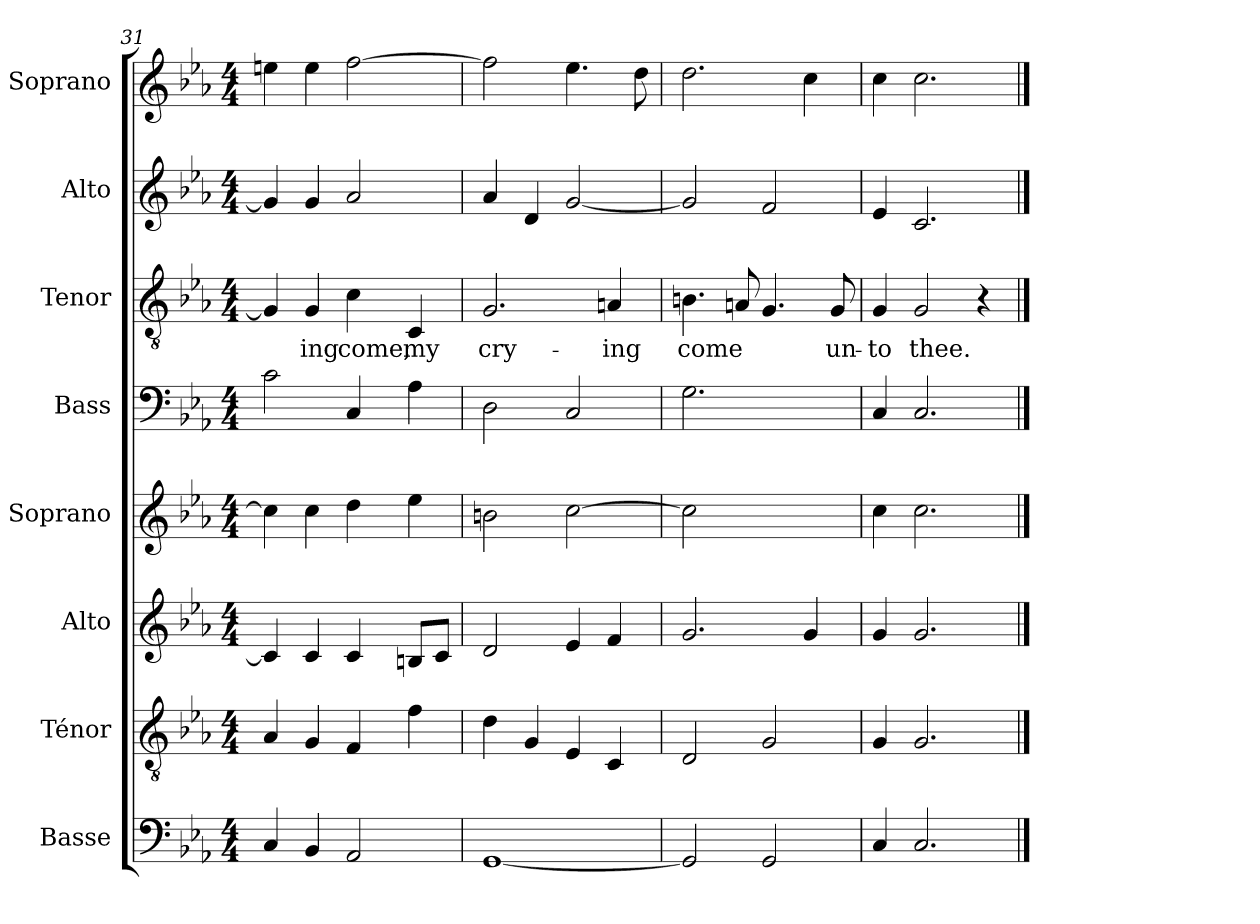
**kern	**kern	**kern	**kern	**kern	**kern	**text	**kern	**kern
*part8	*part7	*part6	*part5	*part4	*part3	*part3	*part2	*part1
*staff8	*staff7	*staff6	*staff5	*staff4	*staff3	*staff3	*staff2	*staff1
*I"Basse	*I"Ténor	*I"Alto	*I"Soprano	*I"Bass	*I"Tenor	*	*I"Alto	*I"Soprano
*I'B.	*I'T.	*I'A.	*I'S.	*I'B.	*I'T.	*	*I'A.	*I'S.
*clefF4	*clefGv2	*clefG2	*clefG2	*clefF4	*clefGv2	*	*clefG2	*clefG2
*k[b-e-a-]	*k[b-e-a-]	*k[b-e-a-]	*k[b-e-a-]	*k[b-e-a-]	*k[b-e-a-]	*	*k[b-e-a-]	*k[b-e-a-]
*M4/4	*M4/4	*M4/4	*M4/4	*M4/4	*M4/4	*	*M4/4	*M4/4
=31	=31	=31	=31	=31	=31	=31	=31	=31
4C/	4A-/	4c/]	4cc\]	2c\	4G/]	.	4g/]	4een\
!	!	!	!	!	!	!LO:LY:b	!	!
4BB-/	4G/	4c/	4cc\	.	4G/	-ing	4g/	4ee\
!	!	!	!	!	!	!LO:LY:b	!	!
2AA-/	4F/	4c/	4dd\	4C/	4c\	come,	2a-/	[2ff\
!	!	!	!	!	!	!LO:LY:b	!	!
.	4f\	8Bn/L	4ee-\	4A-\	4C/	my	.	.
.	.	8c/J	.	.	.	.	.	.
=32	=32	=32	=32	=32	=32	=32	=32	=32
!	!	!	!	!	!	!LO:LY:b	!	!
[1GG	4d\	2d/	2bn\	2D\	2.G/	cry-	4a-/	2ff\]
.	4G/	.	.	.	.	.	4d/	.
.	4E-/	4e-/	[2cc\	2C/	.	.	[2g/	4.ee-\
!	!	!	!	!	!	!LO:LY:b	!	!
.	4C/	4f/	.	.	4An/	-ing	.	.
.	.	.	.	.	.	.	.	8dd\
=33	=33	=33	=33	=33	=33	=33	=33	=33
!	!	!	!	!	!	!LO:LY:b	!	!
2GG/]	2D/	2.g/	2cc\]	2.G\	4.Bn\	come	2g/]	2.dd\
.	.	.	.	.	8An/	.	.	.
2GG/	2G/	.	2bn\yy	.	4.G/	.	2f/	.
.	.	4g/	.	4G\yy	.	.	.	4cc\
!	!	!	!	!	!	!LO:LY:b	!	!
.	.	.	.	.	8G/	un-	.	.
=34	=34	=34	=34	=34	=34	=34	=34	=34
!	!	!	!	!	!	!LO:LY:b	!	!
4C/	4G/	4g/	4cc\	4C/	4G/	-to	4e-/	4cc\
!	!	!	!	!	!	!LO:LY:b	!	!
2.C/	2.G/	2.g/	2.cc\	2.C/	2G/	thee.	2.c/	2.cc\
.	.	.	.	.	4r	.	.	.
==	==	==	==	==	==	==	==	==
*-	*-	*-	*-	*-	*-	*-	*-	*-
